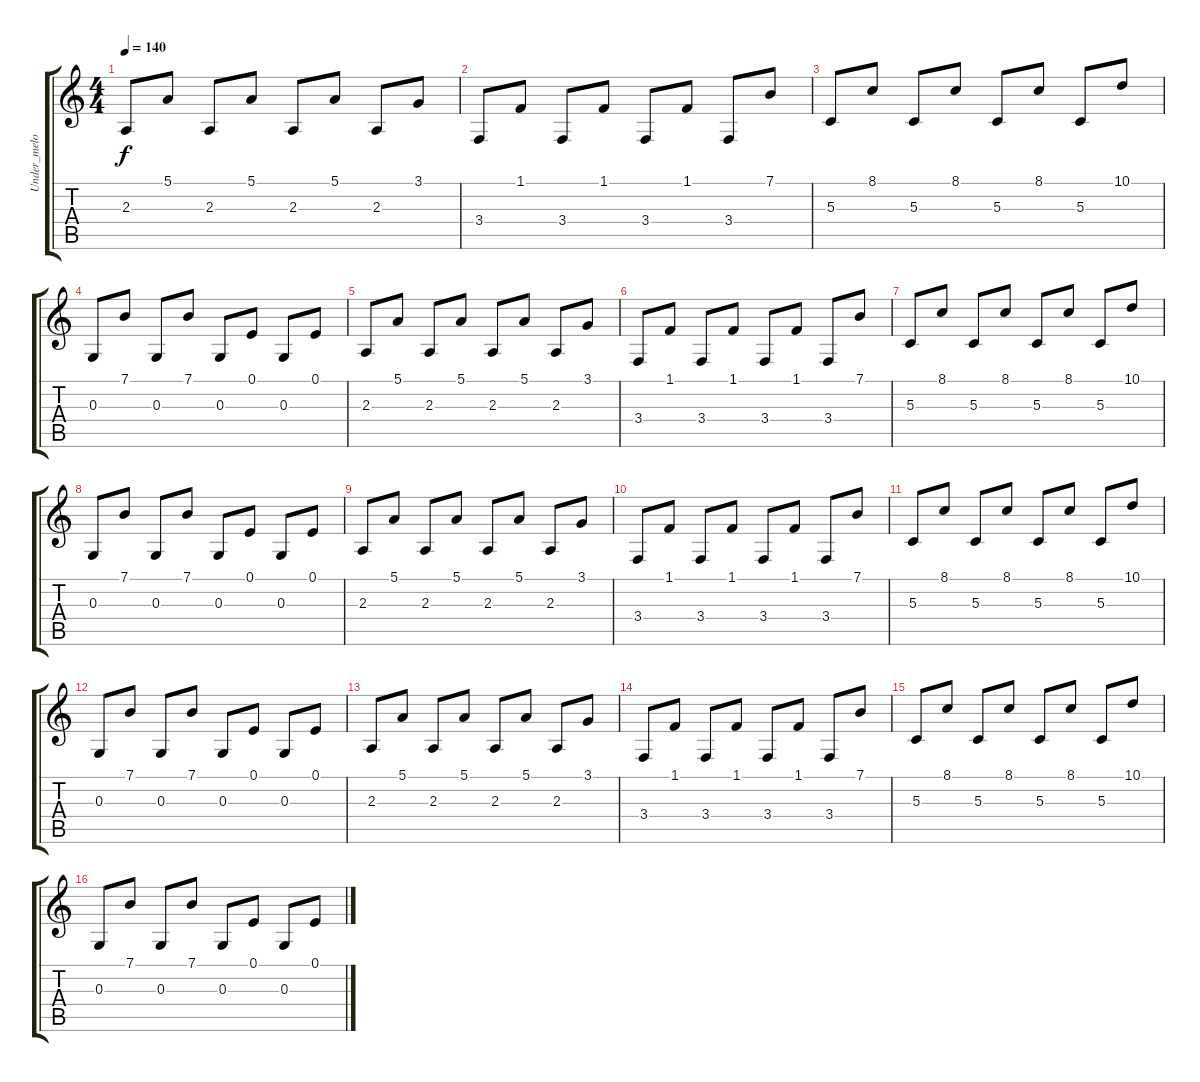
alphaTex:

\track ("Under_melody" "Under_melo") {instrument pad3polysynth}
\staff {score tabs}
\tuning (E4 B3 G3 D3 A2 E2) {hide}
\ts (4 4)
\tempo 140
\clef g2
\ks c
2.3.8{dy f} 5.1.8 2.3.8 5.1.8 2.3.8 5.1.8 2.3.8 3.1.8 |
3.4.8 1.1.8 3.4.8 1.1.8 3.4.8 1.1.8 3.4.8 7.1.8 |
5.3.8 8.1.8 5.3.8 8.1.8 5.3.8 8.1.8 5.3.8 10.1.8 |
0.3.8 7.1.8 0.3.8 7.1.8 0.3.8 0.1.8 0.3.8 0.1.8 |
2.3.8 5.1.8 2.3.8 5.1.8 2.3.8 5.1.8 2.3.8 3.1.8 |
3.4.8 1.1.8 3.4.8 1.1.8 3.4.8 1.1.8 3.4.8 7.1.8 |
5.3.8 8.1.8 5.3.8 8.1.8 5.3.8 8.1.8 5.3.8 10.1.8 |
0.3.8 7.1.8 0.3.8 7.1.8 0.3.8 0.1.8 0.3.8 0.1.8 |
2.3.8 5.1.8 2.3.8 5.1.8 2.3.8 5.1.8 2.3.8 3.1.8 |
3.4.8 1.1.8 3.4.8 1.1.8 3.4.8 1.1.8 3.4.8 7.1.8 |
5.3.8 8.1.8 5.3.8 8.1.8 5.3.8 8.1.8 5.3.8 10.1.8 |
0.3.8 7.1.8 0.3.8 7.1.8 0.3.8 0.1.8 0.3.8 0.1.8 |
2.3.8 5.1.8 2.3.8 5.1.8 2.3.8 5.1.8 2.3.8 3.1.8 |
3.4.8 1.1.8 3.4.8 1.1.8 3.4.8 1.1.8 3.4.8 7.1.8 |
5.3.8 8.1.8 5.3.8 8.1.8 5.3.8 8.1.8 5.3.8 10.1.8 |
0.3.8 7.1.8 0.3.8 7.1.8 0.3.8 0.1.8 0.3.8 0.1.8
